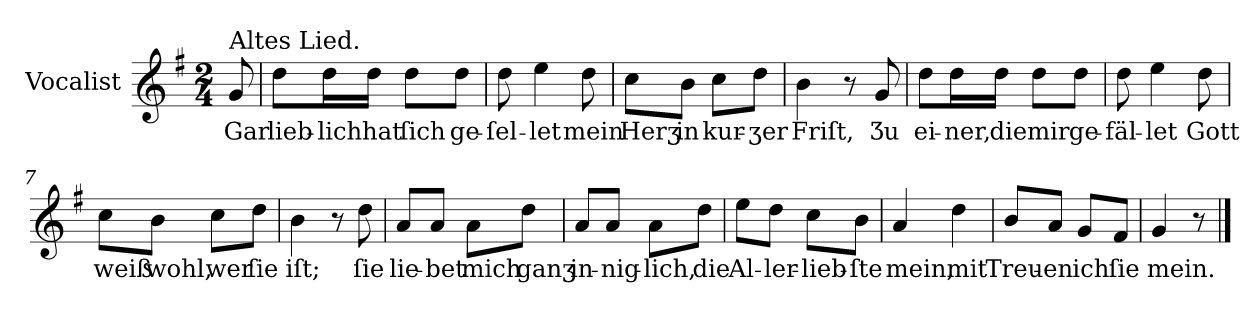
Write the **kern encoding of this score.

**kern	**text
*part1	*part1
*staff1	*staff1
*I"Vocalist	*
*k[f#]	*
*G:	*
*M2/4	*
=	=
!LO:TX:a:t=Altes Lied.	!
8g	Gar
=1	=1
8ddL	lieb-
16ddL	-lich
16ddJJ	hat
8ddL	ſich
8ddJ	ge-
=2	=2
8dd	-ſel-
4ee	-let
8dd	mein
=3	=3
8ccL	Herʒ
8bJ	in
8ccL	kur-
8ddJ	-ʒer
=4	=4
4b	Friſt,
8r	.
8g	Ʒu
=5	=5
8ddL	ei-
16ddL	-ner,
16ddJJ	die
8ddL	mir
8ddJ	ge-
=6	=6
8dd	-fäl-
4ee	-let
8dd	Gott
=7	=7
8ccL	weiß
8bJ	wohl,
8ccL	wer
8ddJ	ſie
=8	=8
4b	iſt;
8r	.
8dd	ſie
=9	=9
8aL	lie-
8aJ	-bet
8aL	mich
8ddJ	ganʒ
=10	=10
8aL	in-
8aJ	-nig-
8aL	-lich,
8ddJ	die
=11	=11
8eeL	Al-
8ddJ	-ler-
8ccL	-lieb-
8bJ	-ſte
=12	=12
4a	mein,
4dd	mit
=13	=13
8bL	Treu-
8aJ	-en
8gL	ich
8f#J	ſie
=14	=14
4g	mein.
8r	.
==	==
*-	*-
